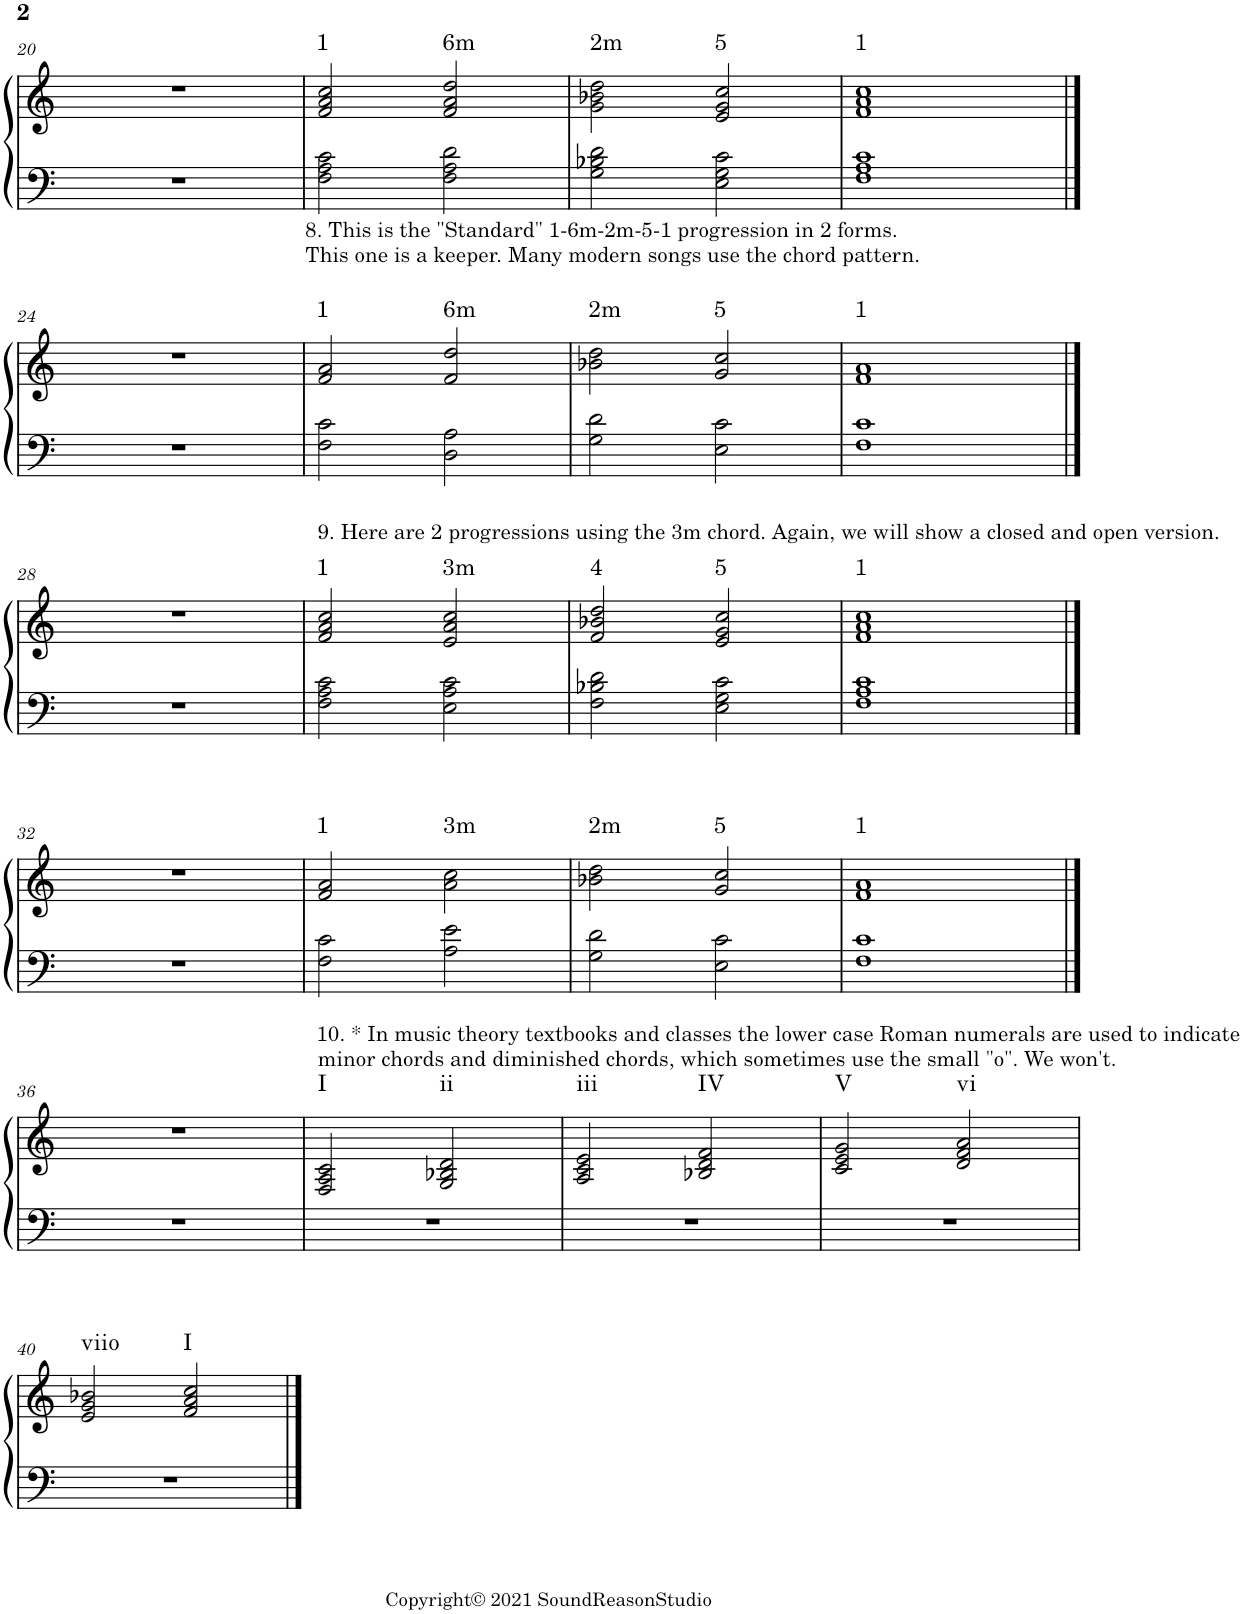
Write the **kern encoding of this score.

**kern	**kern	**harte
*part1	*part1	*part1
*staff2	*staff1	*
*I"Piano	*	*
*I'Pno.	*	*
!!LO:PB:g=z
*clefF4	*clefG2	*
*k[]	*k[]	*
*M4/4	*M4/4	*
=20	=20	=20
1r	1r	.
=21	=21	=21
!	!	!LO:H:kt=1
2F\ 2A\ 2c\	2f/ 2a/ 2cc/	N
!	!	!LO:H:kt=6m
2F\ 2A\ 2d\	2f/ 2a/ 2dd/	N
=22	=22	=22
!	!	!LO:H:kt=2m
2G\ 2B-X\ 2d\	2g\ 2b-X\ 2dd\	N
!	!	!LO:H:kt=5
2E\ 2G\ 2c\	2e/ 2g/ 2cc/	N
=23	=23	=23
!	!	!LO:H:kt=1
1F 1A 1c	1f 1a 1cc	N
!!LO:LB:g=z
==24	==24	==24
1r	1r	.
=25	=25	=25
!	!LO:TX:a:t=8. This is the "Standard" 1-6m-2m-5-1 progression in 2 forms.	!
!	!LO:TX:a:t=This one is a keeper. Many modern songs use the chord pattern.	!
!	!	!LO:H:kt=1
2F\ 2c\	2f/ 2a/	N
!	!	!LO:H:kt=6m
2D\ 2A\	2f/ 2dd/	N
=26	=26	=26
!	!	!LO:H:kt=2m
2G\ 2d\	2b-X\ 2dd\	N
!	!	!LO:H:kt=5
2E\ 2c\	2g/ 2cc/	N
=27	=27	=27
!	!	!LO:H:kt=1
1F 1c	1f 1a	N
!!LO:LB:g=z
==28	==28	==28
1r	1r	.
=29	=29	=29
!	!LO:TX:a:t=9. Here are 2 progressions using the 3m chord. Again, we will show a closed and open version.	!LO:H:kt=1
2F\ 2A\ 2c\	2f/ 2a/ 2cc/	N
!	!	!LO:H:kt=3m
2E\ 2A\ 2c\	2e/ 2a/ 2cc/	N
=30	=30	=30
!	!	!LO:H:kt=4
2F\ 2B-X\ 2d\	2f/ 2b-X/ 2dd/	N
!	!	!LO:H:kt=5
2E\ 2G\ 2c\	2e/ 2g/ 2cc/	N
=31	=31	=31
!	!	!LO:H:kt=1
1F 1A 1c	1f 1a 1cc	N
!!LO:LB:g=z
==32	==32	==32
1r	1r	.
=33	=33	=33
!	!	!LO:H:kt=1
2F\ 2c\	2f/ 2a/	N
!	!	!LO:H:kt=3m
2A\ 2e\	2a\ 2cc\	N
=34	=34	=34
!	!	!LO:H:kt=2m
2G\ 2d\	2b-X\ 2dd\	N
!	!	!LO:H:kt=5
2E\ 2c\	2g/ 2cc/	N
=35	=35	=35
!	!	!LO:H:kt=1
1F 1c	1f 1a	N
!!LO:LB:g=z
==36	==36	==36
1r	1r	.
=37	=37	=37
!	!LO:TX:a:t=10. * In music theory textbooks and classes the lower case Roman numerals are used to indicate	!
!	!LO:TX:a:t=minor chords and diminished chords, which sometimes use the small "o". We won't.	!LO:H:kt=I
1r	2F/ 2A/ 2c/	N
!	!	!LO:H:kt=ii
.	2G/ 2B-X/ 2d/	N
=38	=38	=38
!	!	!LO:H:kt=iii
1r	2A/ 2c/ 2e/	N
!	!	!LO:H:kt=IV
.	2B-X/ 2d/ 2f/	N
=39	=39	=39
!	!	!LO:H:kt=V
1r	2c/ 2e/ 2g/	N
!	!	!LO:H:kt=vi
.	2d/ 2f/ 2a/	N
!!LO:LB:g=z
=40	=40	=40
!	!	!LO:H:kt=viio
1r	2e/ 2g/ 2b-X/	N
!	!	!LO:H:kt=I
.	2f/ 2a/ 2cc/	N
==	==	==
*-	*-	*-
